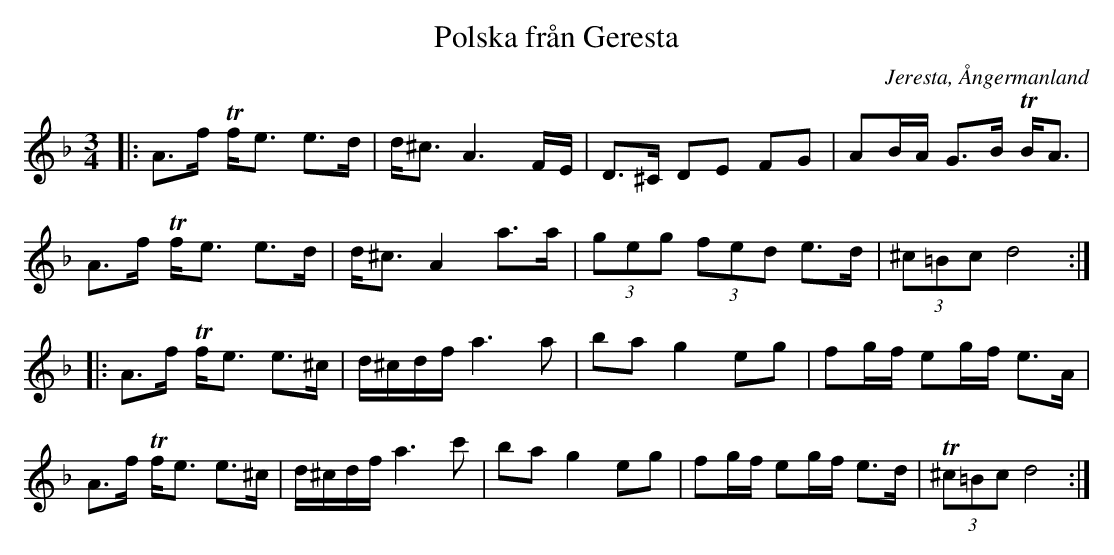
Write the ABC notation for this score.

X:1
T:Polska från Geresta
O:Jeresta, Ångermanland
M:3/4
L:1/8
K:Dm
|: A>f Tf<e e>d | d<^c A3 F/E/ | D>^C DE FG | AB/A/ G>B TB<A |
A>f Tf<e e>d | d<^c A2 a>a | (3geg (3fed e>d | (3^c=Bc d4:|
|:A>f Tf<e e>^c | d/^c/d/f/ a3 a | ba g2 eg | fg/f/ eg/f/ e>A |
A>f Tf<e e>^c | d/^c/d/f/ a3 c' | ba g2 eg | fg/f/ eg/f/ e>d | (3T^c=Bc d4 :|
